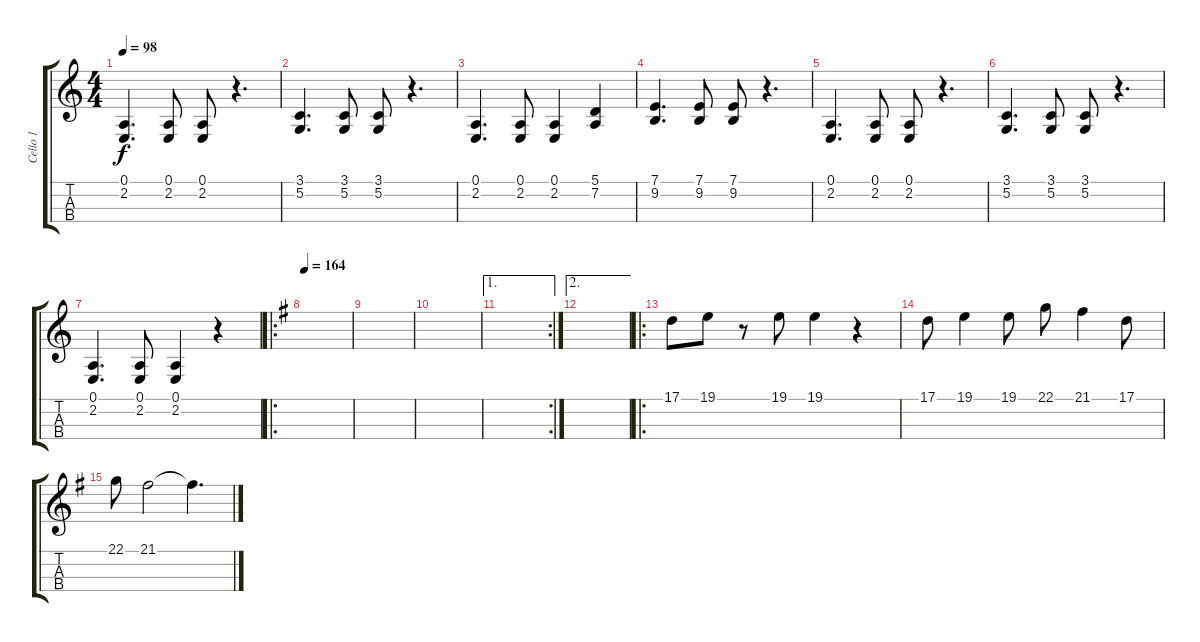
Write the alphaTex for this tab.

\track ("Cello 1" "Cello 1") {instrument cello}
\staff {score tabs}
\tuning (A3 D3 G2 C2) {hide}
\ts (4 4)
\tempo 98
\clef g2
\ks c
(0.1 2.2).4{d dy f} (0.1 2.2).8 (0.1 2.2).8 r.4{d} |
(3.1 5.2).4{d} (3.1 5.2).8 (3.1 5.2).8 r.4{d} |
(0.1 2.2).4{d} (0.1 2.2).8 (0.1 2.2).4 (5.1 7.2).4 |
(7.1 9.2).4{d} (7.1 9.2).8 (7.1 9.2).8 r.4{d} |
(0.1 2.2).4{d} (0.1 2.2).8 (0.1 2.2).8 r.4{d} |
(3.1 5.2).4{d} (3.1 5.2).8 (3.1 5.2).8 r.4{d} |
(0.1 2.2).4{d} (0.1 2.2).8 (0.1 2.2).4 r.4 |
\ro
\tempo 164
\ks g
|
|
|
\ae 1
\rc 2
|
\ae 2
|
\ro
17.1.8 19.1.8 r.8 19.1.8 19.1.4 r.4 |
17.1.8 19.1.4 19.1.8 22.1.8 21.1.4 17.1.8 |
22.1.8 21.1.2 21.1{t}.4{d}
